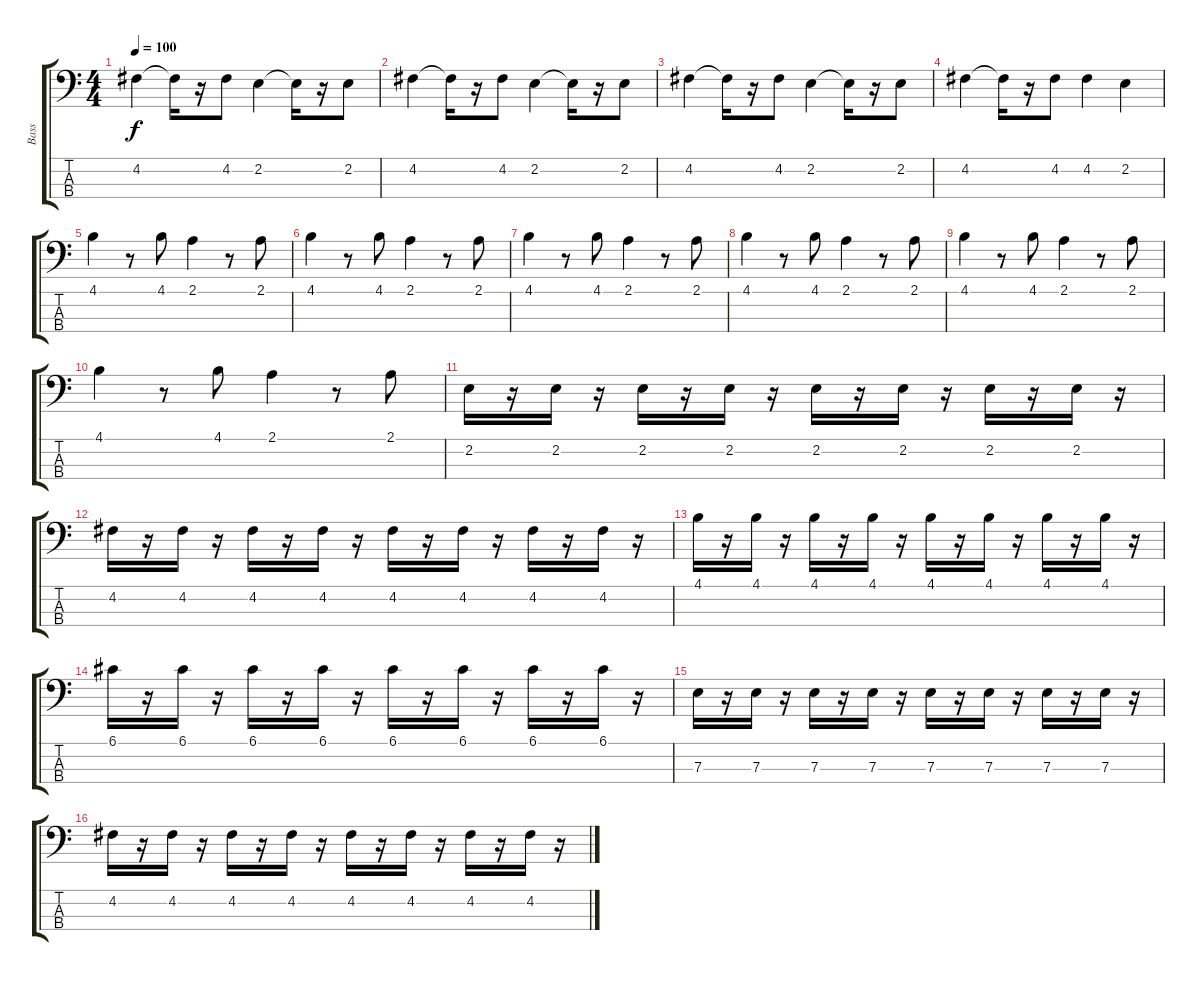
\track ("Bass" "Bass") {instrument acousticbass}
\staff {score tabs}
\tuning (G2 D2 A1 E1) {hide}
\ts (4 4)
\tempo 100
\clef f4
\ks c
4.2.4{dy f} 4.2{t}.16 r.16 4.2.8 2.2.4 2.2{t}.16 r.16 2.2.8 |
4.2.4 4.2{t}.16 r.16 4.2.8 2.2.4 2.2{t}.16 r.16 2.2.8 |
4.2.4 4.2{t}.16 r.16 4.2.8 2.2.4 2.2{t}.16 r.16 2.2.8 |
4.2.4 4.2{t}.16 r.16 4.2.8 4.2.4 2.2.4 |
4.1.4 r.8 4.1.8 2.1.4 r.8 2.1.8 |
4.1.4 r.8 4.1.8 2.1.4 r.8 2.1.8 |
4.1.4 r.8 4.1.8 2.1.4 r.8 2.1.8 |
4.1.4 r.8 4.1.8 2.1.4 r.8 2.1.8 |
4.1.4 r.8 4.1.8 2.1.4 r.8 2.1.8 |
4.1.4 r.8 4.1.8 2.1.4 r.8 2.1.8 |
2.2.16 r.16 2.2.16 r.16 2.2.16 r.16 2.2.16 r.16 2.2.16 r.16 2.2.16 r.16 2.2.16 r.16 2.2.16 r.16 |
4.2.16 r.16 4.2.16 r.16 4.2.16 r.16 4.2.16 r.16 4.2.16 r.16 4.2.16 r.16 4.2.16 r.16 4.2.16 r.16 |
4.1.16 r.16 4.1.16 r.16 4.1.16 r.16 4.1.16 r.16 4.1.16 r.16 4.1.16 r.16 4.1.16 r.16 4.1.16 r.16 |
6.1.16 r.16 6.1.16 r.16 6.1.16 r.16 6.1.16 r.16 6.1.16 r.16 6.1.16 r.16 6.1.16 r.16 6.1.16 r.16 |
7.3.16 r.16 7.3.16 r.16 7.3.16 r.16 7.3.16 r.16 7.3.16 r.16 7.3.16 r.16 7.3.16 r.16 7.3.16 r.16 |
4.2.16 r.16 4.2.16 r.16 4.2.16 r.16 4.2.16 r.16 4.2.16 r.16 4.2.16 r.16 4.2.16 r.16 4.2.16 r.16
